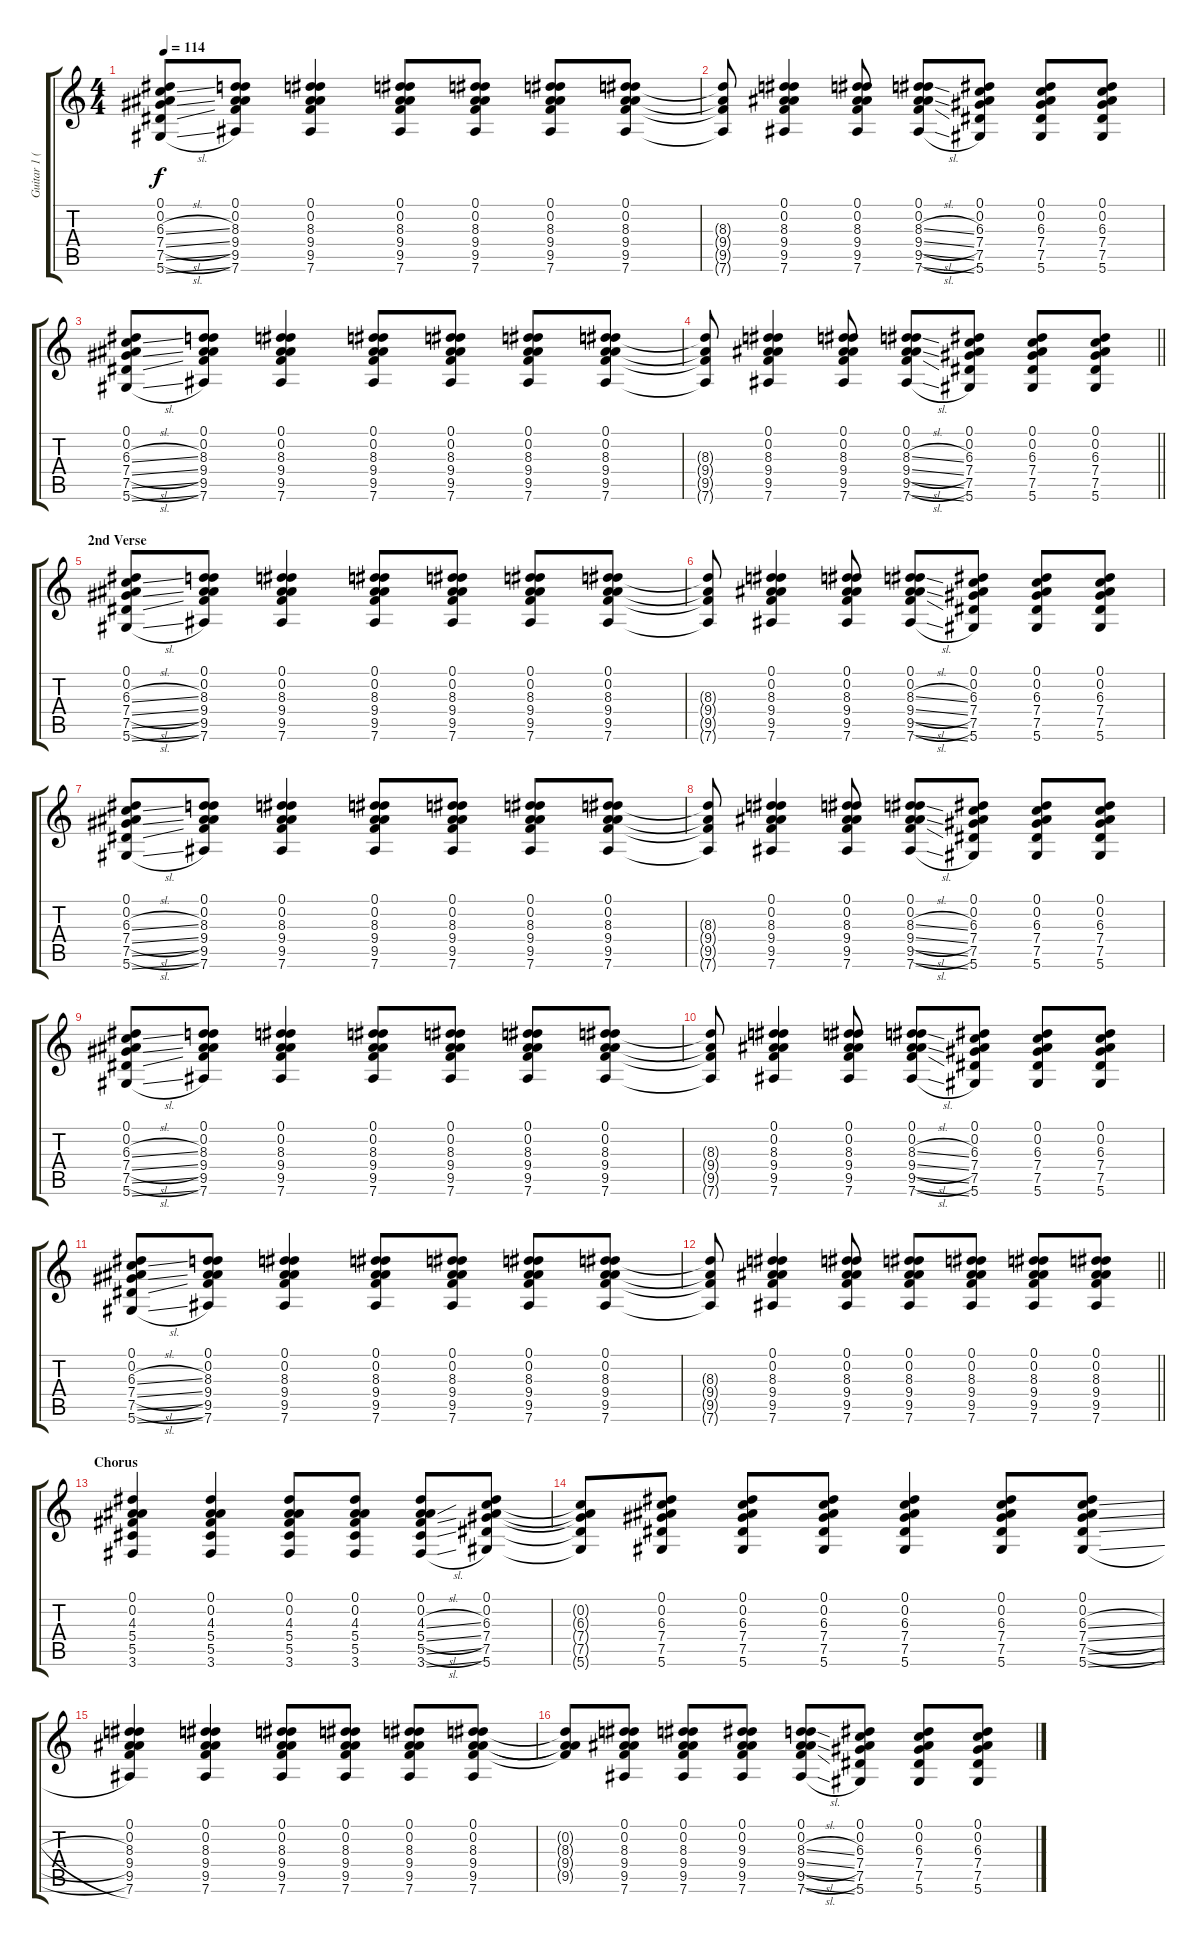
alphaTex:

\track ("Guitar 1 (Jerry)" "Guitar 1 (") {instrument acousticguitarsteel}
\staff {score tabs}
\tuning (Eb4 Bb3 Gb3 Db3 Ab2 Eb2) {hide}
\ts (4 4)
\tempo 114
\clef g2
\ks c
(0.1 0.2 6.3{sl} 7.4{sl} 7.5{sl} 5.6{sl}).8{dy f} (0.1 0.2 8.3 9.4 9.5 7.6).8 (0.1 0.2 8.3 9.4 9.5 7.6).4 (0.1 0.2 8.3 9.4 9.5 7.6).8 (0.1 0.2 8.3 9.4 9.5 7.6).8 (0.1 0.2 8.3 9.4 9.5 7.6).8 (0.1 0.2 8.3 9.4 9.5 7.6).8 |
(8.3{t} 9.4{t} 9.5{t} 7.6{t}).8 (0.1 0.2 8.3 9.4 9.5 7.6).4 (0.1 0.2 8.3 9.4 9.5 7.6).8 (0.1 0.2 8.3{sl} 9.4{sl} 9.5{sl} 7.6{sl}).8 (0.1 0.2 6.3 7.4 7.5 5.6).8 (0.1 0.2 6.3 7.4 7.5 5.6).8 (0.1 0.2 6.3 7.4 7.5 5.6).8 |
(0.1 0.2 6.3{sl} 7.4{sl} 7.5{sl} 5.6{sl}).8 (0.1 0.2 8.3 9.4 9.5 7.6).8 (0.1 0.2 8.3 9.4 9.5 7.6).4 (0.1 0.2 8.3 9.4 9.5 7.6).8 (0.1 0.2 8.3 9.4 9.5 7.6).8 (0.1 0.2 8.3 9.4 9.5 7.6).8 (0.1 0.2 8.3 9.4 9.5 7.6).8 |
\barLineRight lightlight
(8.3{t} 9.4{t} 9.5{t} 7.6{t}).8 (0.1 0.2 8.3 9.4 9.5 7.6).4 (0.1 0.2 8.3 9.4 9.5 7.6).8 (0.1 0.2 8.3{sl} 9.4{sl} 9.5{sl} 7.6{sl}).8 (0.1 0.2 6.3 7.4 7.5 5.6).8 (0.1 0.2 6.3 7.4 7.5 5.6).8 (0.1 0.2 6.3 7.4 7.5 5.6).8 |
\section ("" "2nd Verse")
(0.1 0.2 6.3{sl} 7.4{sl} 7.5{sl} 5.6{sl}).8 (0.1 0.2 8.3 9.4 9.5 7.6).8 (0.1 0.2 8.3 9.4 9.5 7.6).4 (0.1 0.2 8.3 9.4 9.5 7.6).8 (0.1 0.2 8.3 9.4 9.5 7.6).8 (0.1 0.2 8.3 9.4 9.5 7.6).8 (0.1 0.2 8.3 9.4 9.5 7.6).8 |
(8.3{t} 9.4{t} 9.5{t} 7.6{t}).8 (0.1 0.2 8.3 9.4 9.5 7.6).4 (0.1 0.2 8.3 9.4 9.5 7.6).8 (0.1 0.2 8.3{sl} 9.4{sl} 9.5{sl} 7.6{sl}).8 (0.1 0.2 6.3 7.4 7.5 5.6).8 (0.1 0.2 6.3 7.4 7.5 5.6).8 (0.1 0.2 6.3 7.4 7.5 5.6).8 |
(0.1 0.2 6.3{sl} 7.4{sl} 7.5{sl} 5.6{sl}).8 (0.1 0.2 8.3 9.4 9.5 7.6).8 (0.1 0.2 8.3 9.4 9.5 7.6).4 (0.1 0.2 8.3 9.4 9.5 7.6).8 (0.1 0.2 8.3 9.4 9.5 7.6).8 (0.1 0.2 8.3 9.4 9.5 7.6).8 (0.1 0.2 8.3 9.4 9.5 7.6).8 |
(8.3{t} 9.4{t} 9.5{t} 7.6{t}).8 (0.1 0.2 8.3 9.4 9.5 7.6).4 (0.1 0.2 8.3 9.4 9.5 7.6).8 (0.1 0.2 8.3{sl} 9.4{sl} 9.5{sl} 7.6{sl}).8 (0.1 0.2 6.3 7.4 7.5 5.6).8 (0.1 0.2 6.3 7.4 7.5 5.6).8 (0.1 0.2 6.3 7.4 7.5 5.6).8 |
(0.1 0.2 6.3{sl} 7.4{sl} 7.5{sl} 5.6{sl}).8 (0.1 0.2 8.3 9.4 9.5 7.6).8 (0.1 0.2 8.3 9.4 9.5 7.6).4 (0.1 0.2 8.3 9.4 9.5 7.6).8 (0.1 0.2 8.3 9.4 9.5 7.6).8 (0.1 0.2 8.3 9.4 9.5 7.6).8 (0.1 0.2 8.3 9.4 9.5 7.6).8 |
(8.3{t} 9.4{t} 9.5{t} 7.6{t}).8 (0.1 0.2 8.3 9.4 9.5 7.6).4 (0.1 0.2 8.3 9.4 9.5 7.6).8 (0.1 0.2 8.3{sl} 9.4{sl} 9.5{sl} 7.6{sl}).8 (0.1 0.2 6.3 7.4 7.5 5.6).8 (0.1 0.2 6.3 7.4 7.5 5.6).8 (0.1 0.2 6.3 7.4 7.5 5.6).8 |
(0.1 0.2 6.3{sl} 7.4{sl} 7.5{sl} 5.6{sl}).8 (0.1 0.2 8.3 9.4 9.5 7.6).8 (0.1 0.2 8.3 9.4 9.5 7.6).4 (0.1 0.2 8.3 9.4 9.5 7.6).8 (0.1 0.2 8.3 9.4 9.5 7.6).8 (0.1 0.2 8.3 9.4 9.5 7.6).8 (0.1 0.2 8.3 9.4 9.5 7.6).8 |
\barLineRight lightlight
(8.3{t} 9.4{t} 9.5{t} 7.6{t}).8 (0.1 0.2 8.3 9.4 9.5 7.6).4 (0.1 0.2 8.3 9.4 9.5 7.6).8 (0.1 0.2 8.3 9.4 9.5 7.6).8 (0.1 0.2 8.3 9.4 9.5 7.6).8 (0.1 0.2 8.3 9.4 9.5 7.6).8 (0.1 0.2 8.3 9.4 9.5 7.6).8 |
\section ("" "Chorus")
(0.1 0.2 4.3 5.4 5.5 3.6).4 (0.1 0.2 4.3 5.4 5.5 3.6).4 (0.1 0.2 4.3 5.4 5.5 3.6).8 (0.1 0.2 4.3 5.4 5.5 3.6).8 (0.1 0.2 4.3{sl} 5.4{sl} 5.5{sl} 3.6{sl}).8 (0.1 0.2 6.3 7.4 7.5 5.6).8 |
(0.2{t} 6.3{t} 7.4{t} 7.5{t} 5.6{t}).8 (0.1 0.2 6.3 7.4 7.5 5.6).8 (0.1 0.2 6.3 7.4 7.5 5.6).8 (0.1 0.2 6.3 7.4 7.5 5.6).8 (0.1 0.2 6.3 7.4 7.5 5.6).4 (0.1 0.2 6.3 7.4 7.5 5.6).8 (0.1 0.2 6.3{sl} 7.4{sl} 7.5{sl} 5.6{sl}).8 |
(0.1 0.2 8.3 9.4 9.5 7.6).4 (0.1 0.2 8.3 9.4 9.5 7.6).4 (0.1 0.2 8.3 9.4 9.5 7.6).8 (0.1 0.2 8.3 9.4 9.5 7.6).8 (0.1 0.2 8.3 9.4 9.5 7.6).8 (0.1 0.2 8.3 9.4 9.5 7.6).8 |
(0.2{t} 8.3{t} 9.4{t} 9.5{t}).8 (0.1 0.2 8.3 9.4 9.5 7.6).8 (0.1 0.2 8.3 9.4 9.5 7.6).8 (0.1 0.2 9.3 9.4 9.5 7.6).8 (0.1 0.2 8.3{sl} 9.4{sl} 9.5{sl} 7.6{sl}).8 (0.1 0.2 6.3 7.4 7.5 5.6).8 (0.1 0.2 6.3 7.4 7.5 5.6).8 (0.1 0.2 6.3{sl} 7.4{sl} 7.5{sl} 5.6{sl}).8
